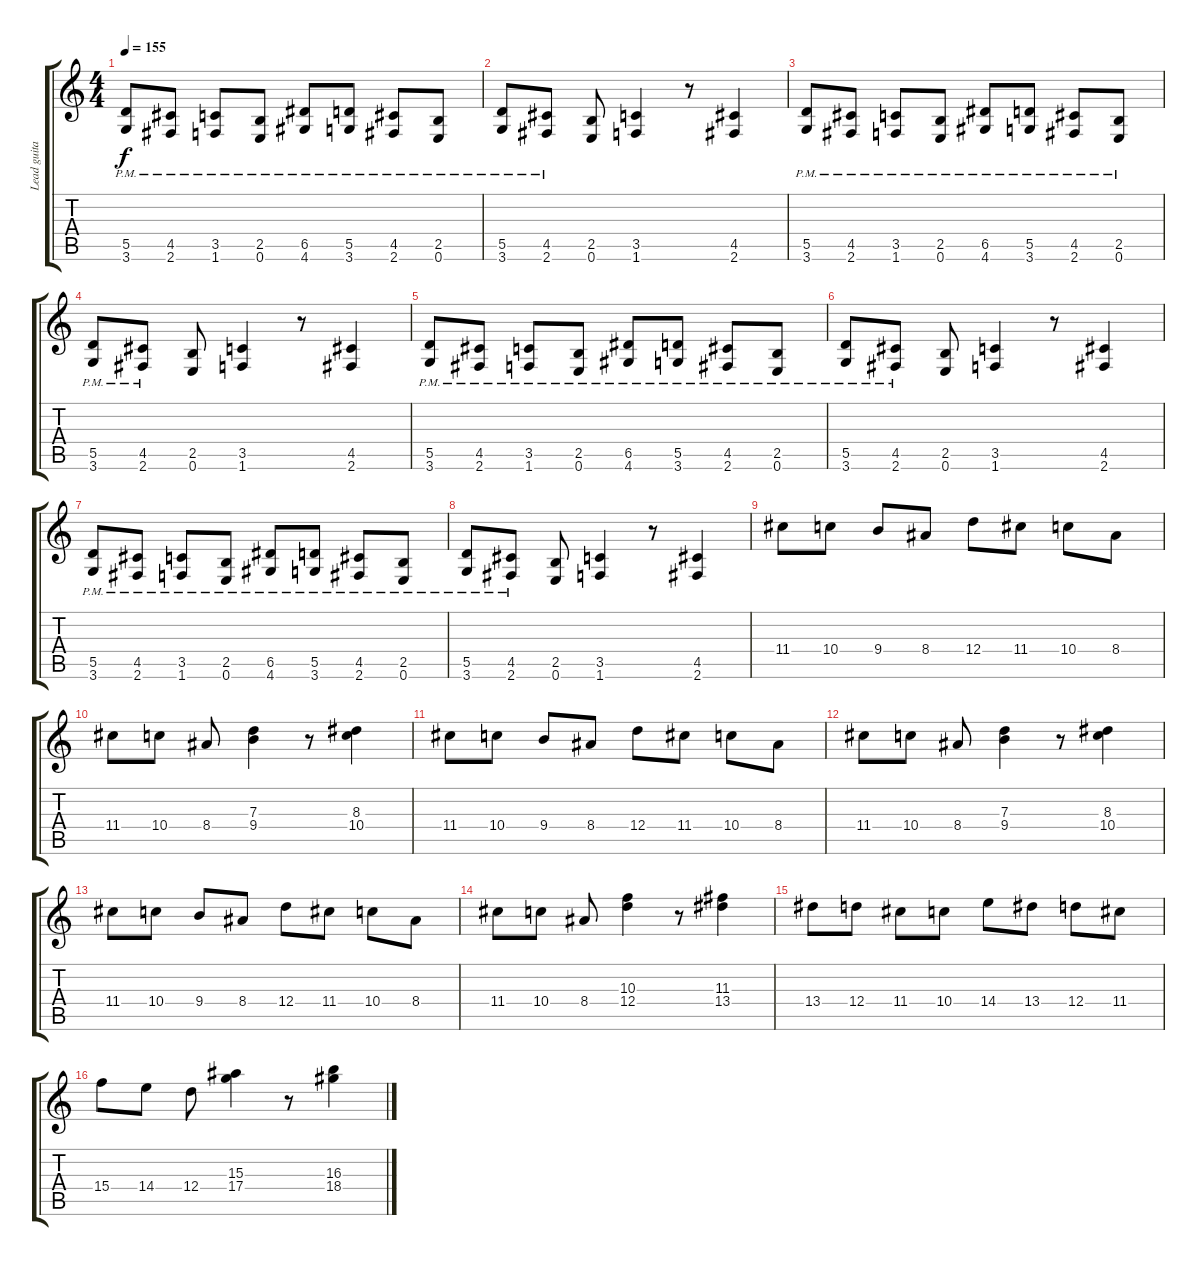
\track ("Lead guitar" "Lead guita") {instrument distortionguitar}
\staff {score tabs}
\tuning (E4 B3 G3 D3 A2 E2) {hide}
\ts (4 4)
\tempo 155
\clef g2
\ks c
(5.5{pm} 3.6{pm}).8{dy f} (4.5{pm} 2.6{pm}).8 (3.5{pm} 1.6{pm}).8 (2.5{pm} 0.6{pm}).8 (6.5{pm} 4.6{pm}).8 (5.5{pm} 3.6{pm}).8 (4.5{pm} 2.6{pm}).8 (2.5{pm} 0.6{pm}).8 |
(5.5{pm} 3.6{pm}).8 (4.5{pm} 2.6{pm}).8 (2.5 0.6).8 (3.5 1.6).4 r.8 (4.5 2.6).4 |
(5.5{pm} 3.6{pm}).8 (4.5{pm} 2.6{pm}).8 (3.5{pm} 1.6{pm}).8 (2.5{pm} 0.6{pm}).8 (6.5{pm} 4.6{pm}).8 (5.5{pm} 3.6{pm}).8 (4.5{pm} 2.6{pm}).8 (2.5{pm} 0.6{pm}).8 |
(5.5{pm} 3.6{pm}).8 (4.5{pm} 2.6{pm}).8 (2.5 0.6).8 (3.5 1.6).4 r.8 (4.5 2.6).4 |
(5.5{pm} 3.6{pm}).8 (4.5{pm} 2.6{pm}).8 (3.5{pm} 1.6{pm}).8 (2.5{pm} 0.6{pm}).8 (6.5{pm} 4.6{pm}).8 (5.5{pm} 3.6{pm}).8 (4.5{pm} 2.6{pm}).8 (2.5{pm} 0.6{pm}).8 |
(5.5{pm} 3.6{pm}).8 (4.5{pm} 2.6{pm}).8 (2.5 0.6).8 (3.5 1.6).4 r.8 (4.5 2.6).4 |
(5.5{pm} 3.6{pm}).8 (4.5{pm} 2.6{pm}).8 (3.5{pm} 1.6{pm}).8 (2.5{pm} 0.6{pm}).8 (6.5{pm} 4.6{pm}).8 (5.5{pm} 3.6{pm}).8 (4.5{pm} 2.6{pm}).8 (2.5{pm} 0.6{pm}).8 |
(5.5{pm} 3.6{pm}).8 (4.5{pm} 2.6{pm}).8 (2.5 0.6).8 (3.5 1.6).4 r.8 (4.5 2.6).4 |
11.4.8 10.4.8 9.4.8 8.4.8 12.4.8 11.4.8 10.4.8 8.4.8 |
11.4.8 10.4.8 8.4.8 (7.3 9.4).4 r.8 (8.3 10.4).4 |
11.4.8 10.4.8 9.4.8 8.4.8 12.4.8 11.4.8 10.4.8 8.4.8 |
11.4.8 10.4.8 8.4.8 (7.3 9.4).4 r.8 (8.3 10.4).4 |
11.4.8 10.4.8 9.4.8 8.4.8 12.4.8 11.4.8 10.4.8 8.4.8 |
11.4.8 10.4.8 8.4.8 (10.3 12.4).4 r.8 (11.3 13.4).4 |
13.4.8 12.4.8 11.4.8 10.4.8 14.4.8 13.4.8 12.4.8 11.4.8 |
15.4.8 14.4.8 12.4.8 (15.3 17.4).4 r.8 (16.3 18.4).4
